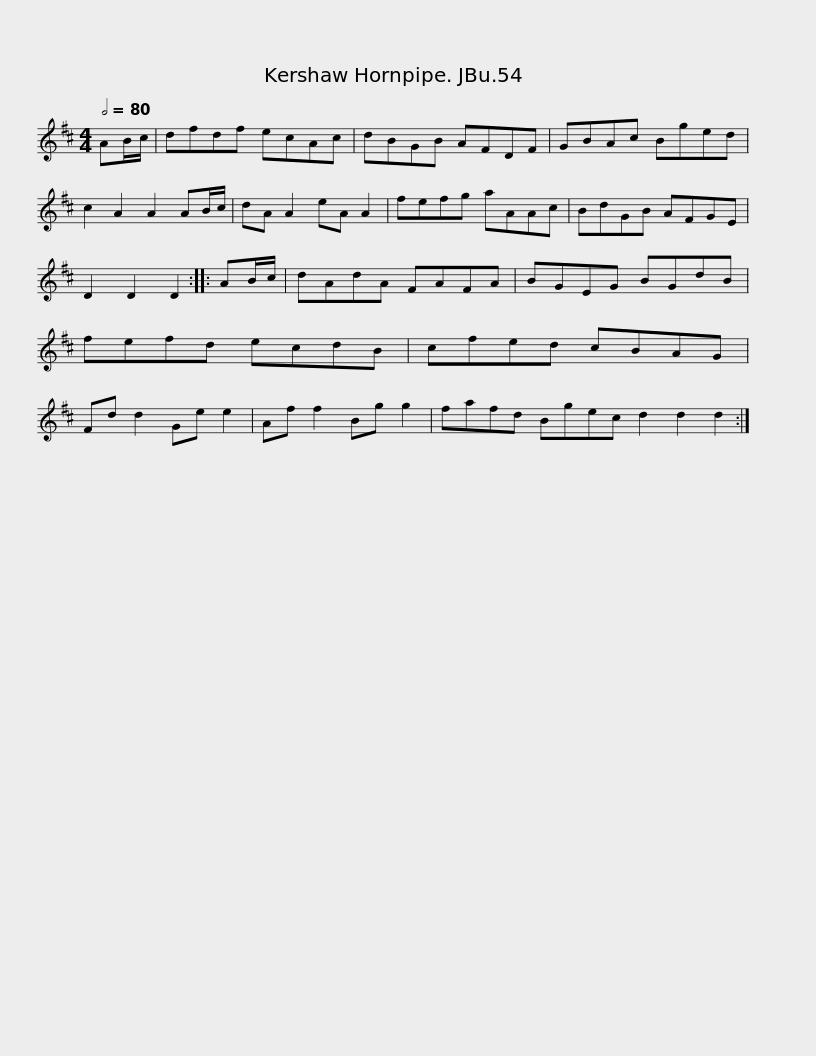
X:1
L:1/8
Q:1/2=80
M:4/4
I:linebreak $
K:D
V:1 treble
V:1
 AB/c/ | dfdf ecAc | dBGB AFDF | GBAc Bged | c2 A2 A2 AB/c/ | %5
 dA A2 eA A2 |$ fefg aAAc | BdGB AFGE | D2 D2 D2 :: AB/c/ | %10
 dAdA FAFA | BGEG BGdB |$ fefd ecdB | cfed cBAG | Fd d2 Ge e2 | %15
 Af f2 Bg g2 | fafd Bgec d2 d2 d2 :| %17
